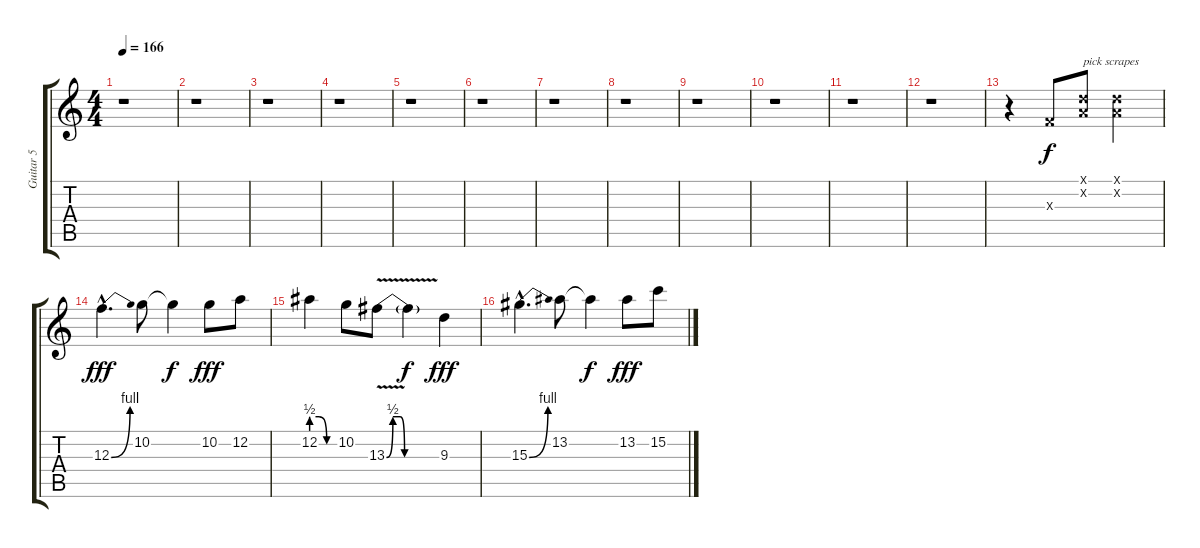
\track ("Guitar 5" "Guitar 5") {instrument distortionguitar}
\staff {score tabs}
\tuning (D4 A3 F3 C3 G2 C2) {hide}
\ts (4 4)
\tempo 166
\clef g2
\ks c
r.1{dy f} |
r.1 |
r.1 |
r.1 |
r.1 |
r.1 |
r.1 |
r.1 |
r.1 |
r.1 |
r.1 |
r.1 |
r.4 0.3{x}.8 (0.1{x} 0.2{x}).8{txt "pick scrapes"} (0.1{x} 0.2{x}).2 |
12.3{be (bend 0 0 60 4) hac}.4{d dy fff} 10.2.8 10.2{t}.4{dy f} 10.2.8{dy fff} 12.2.8 |
12.2{be (custom 0 2 20 2 40 0 60 0)}.4 10.2.8 13.3{be (custom 0 0 7 2 15 2 20 0 60 0) v}.8 13.3{t}.4{dy f} 9.3.4{dy fff} |
15.3{be (bend 0 0 60 4) hac}.4{d} 13.2.8 13.2{t}.4{dy f} 13.2.8{dy fff} 15.2.8
